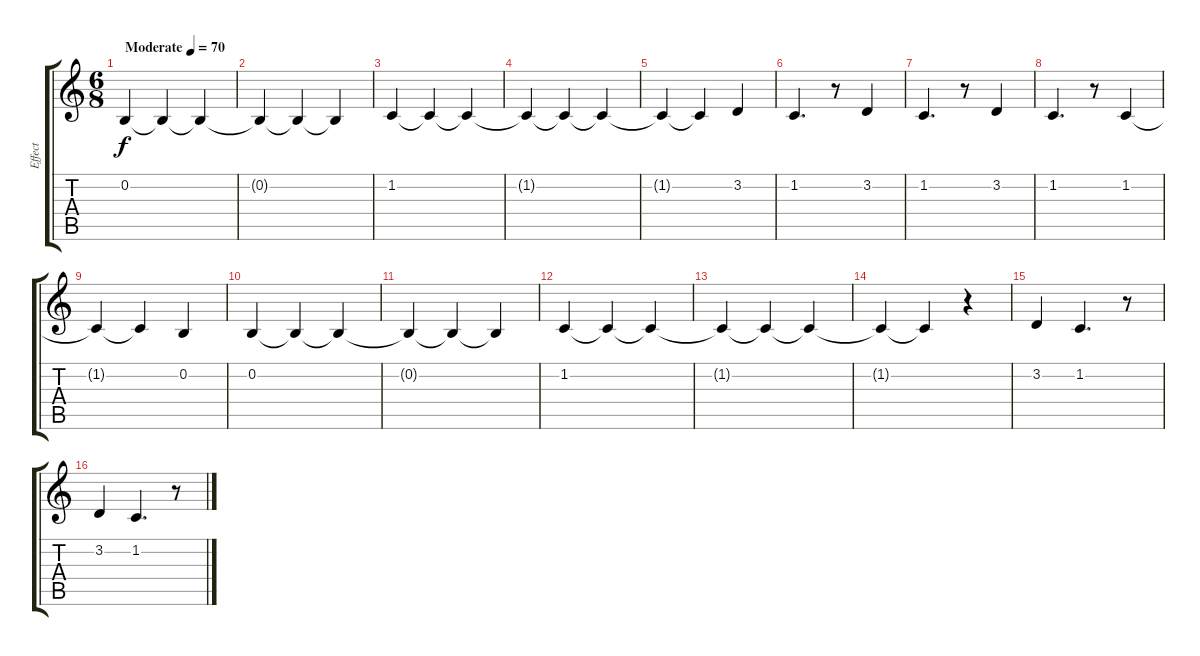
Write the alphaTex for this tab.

\track ("Effect" "Effect") {instrument tremolostrings}
\staff {score tabs}
\tuning (E4 B3 G3 D3 A2 E2) {hide}
\ts (6 8)
\tempo (70 "Moderate")
\clef g2
\ks c
0.2.4{dy f instrument tremolostrings} 0.2{t}.4 0.2{t}.4 |
0.2{t}.4 0.2{t}.4 0.2{t}.4 |
1.2.4 1.2{t}.4 1.2{t}.4 |
1.2{t}.4 1.2{t}.4 1.2{t}.4 |
1.2{t}.4 1.2{t}.4 3.2.4 |
1.2.4{d} r.8 3.2.4 |
1.2.4{d} r.8 3.2.4 |
1.2.4{d} r.8 1.2.4 |
1.2{t}.4 1.2{t}.4 0.2.4 |
0.2.4 0.2{t}.4 0.2{t}.4 |
0.2{t}.4 0.2{t}.4 0.2{t}.4 |
1.2.4 1.2{t}.4 1.2{t}.4 |
1.2{t}.4 1.2{t}.4 1.2{t}.4 |
1.2{t}.4 1.2{t}.4 r.4 |
3.2.4 1.2.4{d} r.8 |
3.2.4 1.2.4{d} r.8
